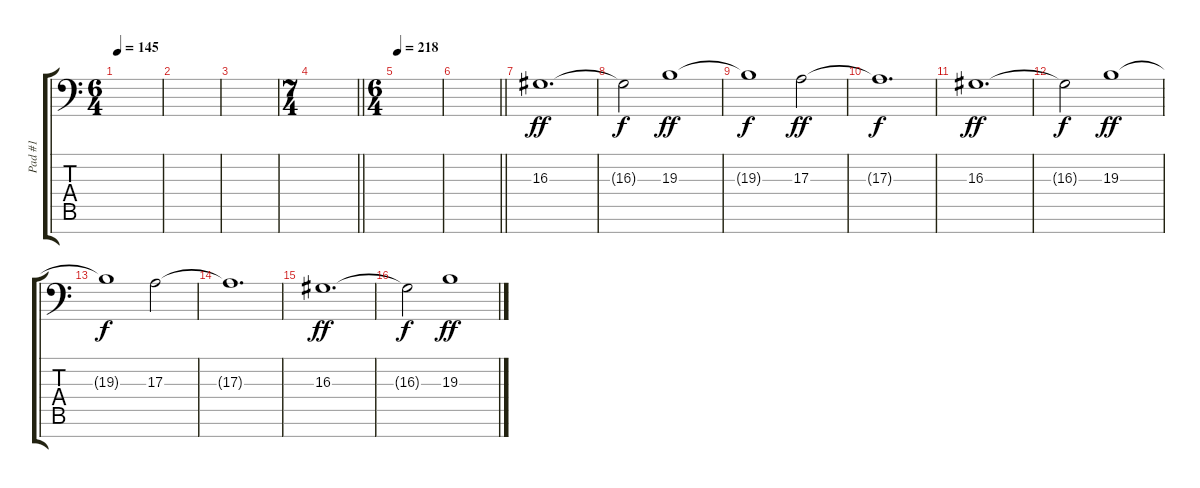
\track ("Pad #1" "Pad #1") {instrument pad2warm}
\staff {score tabs}
\tuning (D3 A2 E2 D2 A1 E1 A0) {hide}
\ts (6 4)
\tempo 145
\clef f4
\ks c
|
|
|
\ts (7 4)
\barLineRight lightlight
|
\ts (6 4)
\section ("" "")
\tempo 218
|
\barLineRight lightlight
|
\section ("" "")
16.3.1{d dy ff volume 13} |
16.3{t}.2{dy f} 19.3.1{dy ff} |
19.3{t}.1{dy f} 17.3.2{dy ff} |
17.3{t}.1{d dy f} |
16.3.1{d dy ff} |
16.3{t}.2{dy f} 19.3.1{dy ff} |
19.3{t}.1{dy f} 17.3.2 |
17.3{t}.1{d} |
16.3.1{d dy ff} |
16.3{t}.2{dy f} 19.3.1{dy ff}
